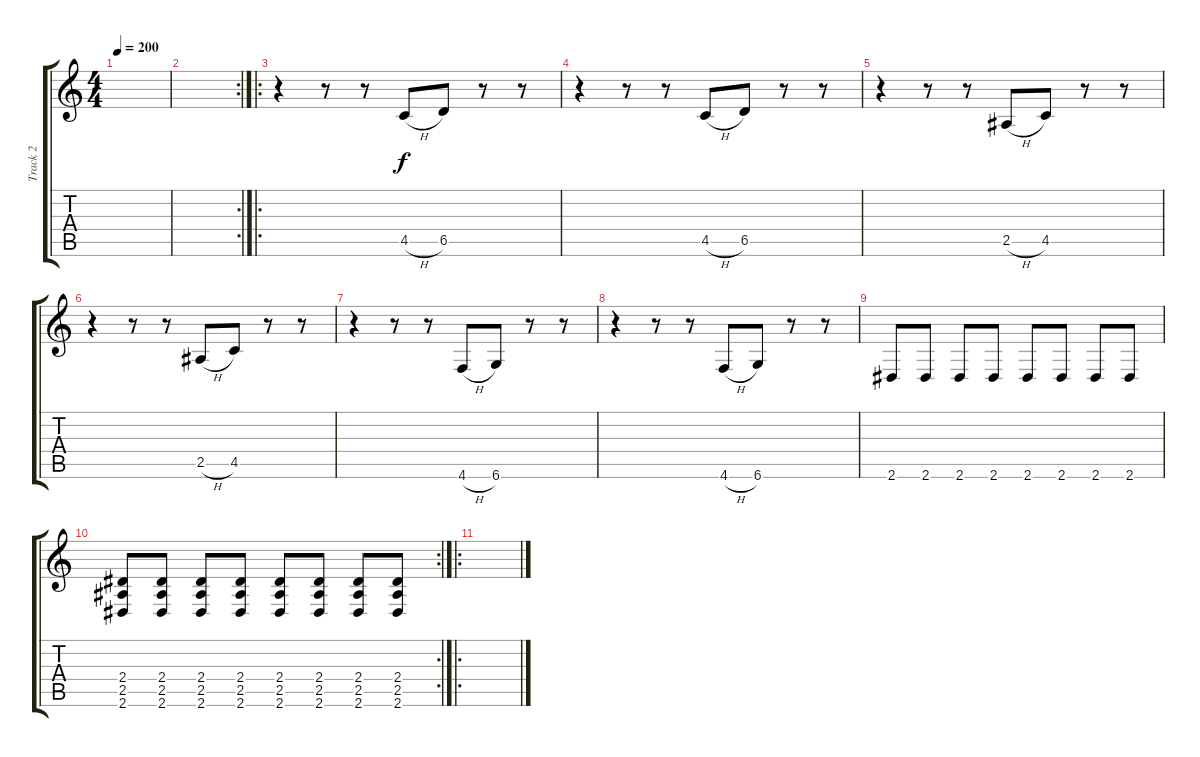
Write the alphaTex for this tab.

\track ("Track 2" "Track 2") {instrument distortionguitar}
\staff {score tabs}
\tuning (Eb4 Bb3 Gb3 Db3 Ab2 Db2) {hide}
\ts (4 4)
\tempo 200
\clef g2
\ks c
|
\rc 2
|
\ro
r.4 r.8 r.8 4.5{h}.8 6.5.8 r.8 r.8 |
r.4 r.8 r.8 4.5{h}.8 6.5.8 r.8 r.8 |
r.4 r.8 r.8 2.5{h}.8 4.5.8 r.8 r.8 |
r.4 r.8 r.8 2.5{h}.8 4.5.8 r.8 r.8 |
r.4 r.8 r.8 4.6{h}.8 6.6.8 r.8 r.8 |
r.4 r.8 r.8 4.6{h}.8 6.6.8 r.8 r.8 |
2.6.8 2.6.8 2.6.8 2.6.8 2.6.8 2.6.8 2.6.8 2.6.8 |
\rc 2
(2.4 2.5 2.6).8 (2.4 2.5 2.6).8 (2.4 2.5 2.6).8 (2.4 2.5 2.6).8 (2.4 2.5 2.6).8 (2.4 2.5 2.6).8 (2.4 2.5 2.6).8 (2.4 2.5 2.6).8 |
\ro
